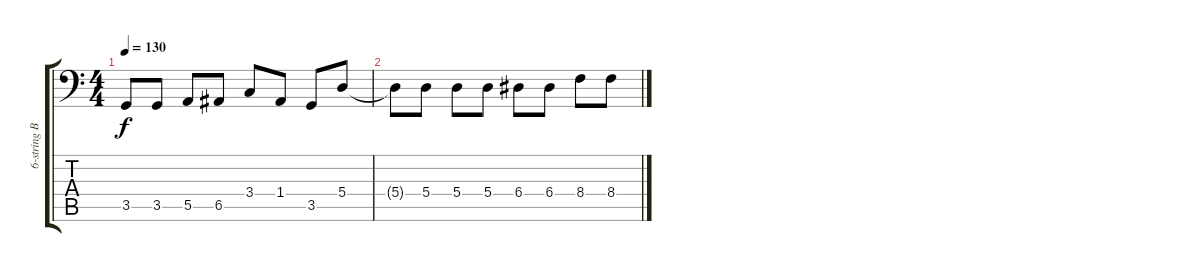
\track ("6-string Bass" "6-string B") {instrument electricbassfinger}
\staff {score tabs}
\tuning (C3 G2 D2 A1 E1 B0) {hide}
\ts (4 4)
\tempo 130
\clef f4
\ks c
3.5.8{dy f} 3.5.8 5.5.8 6.5.8 3.4.8 1.4.8 3.5.8 5.4.8 |
5.4{t}.8 5.4.8 5.4.8 5.4.8 6.4.8 6.4.8 8.4.8 8.4.8
